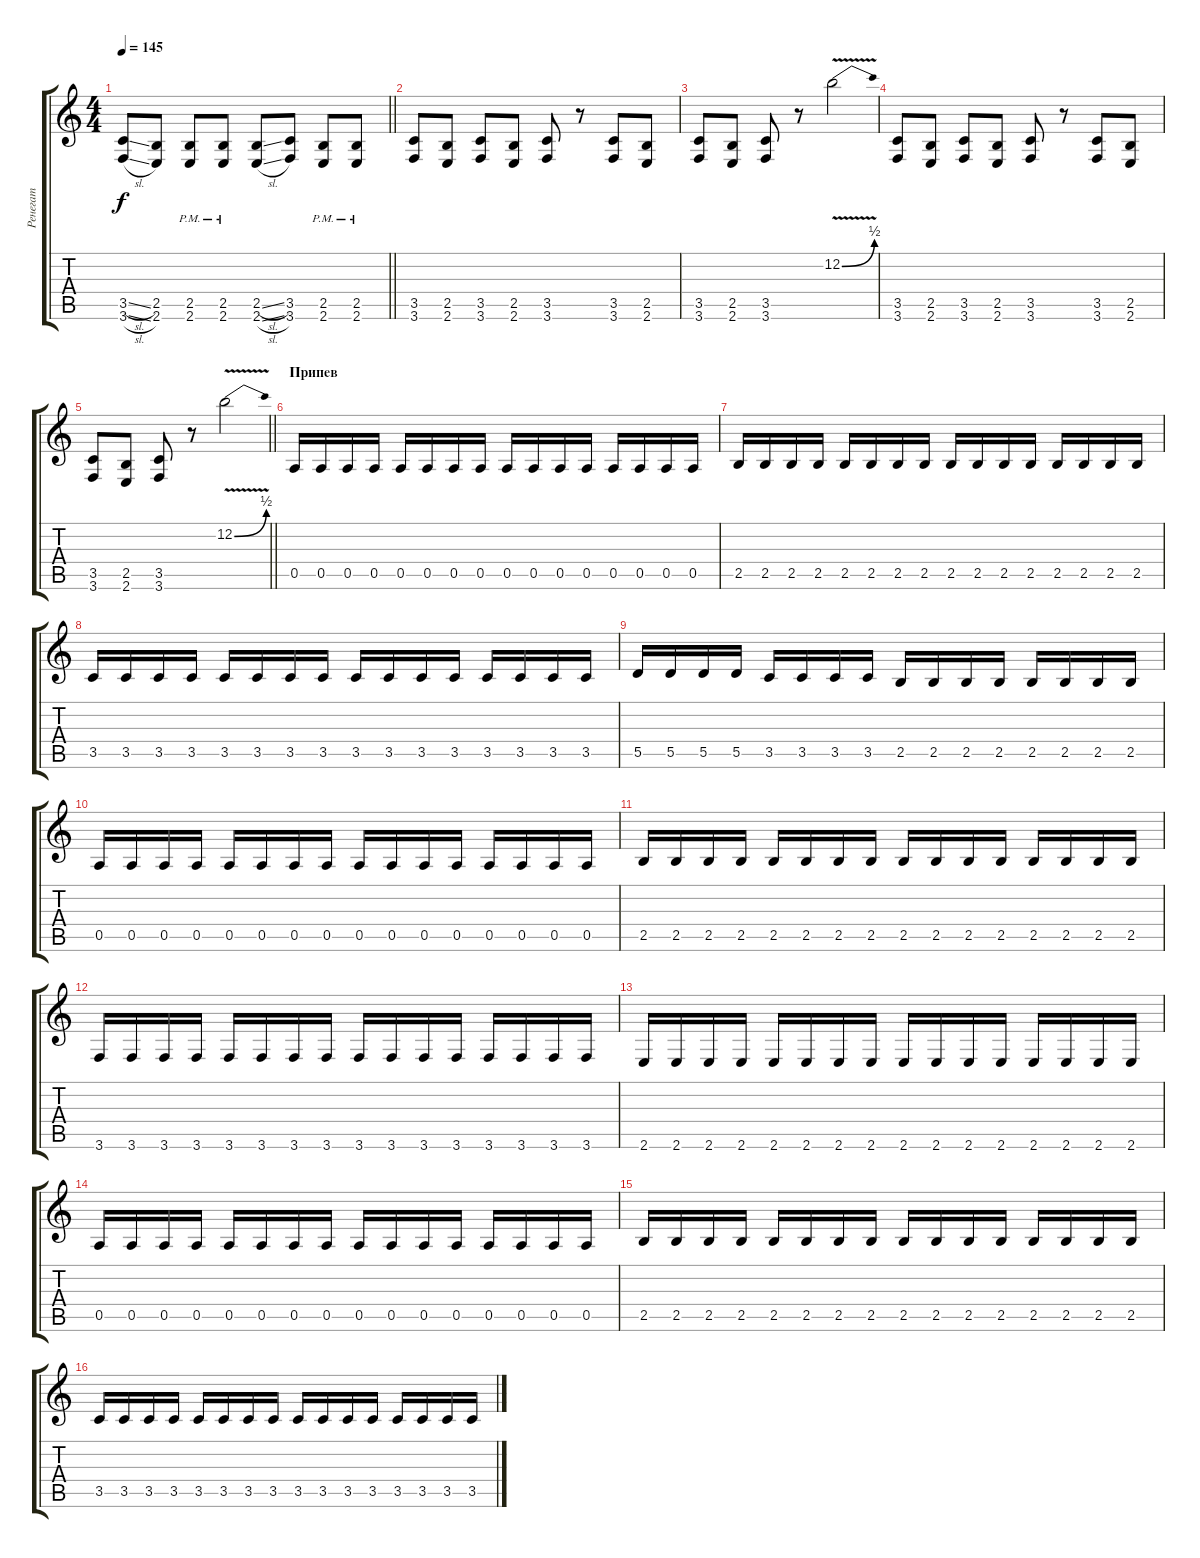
\track ("Ренегат" "Ренегат") {instrument overdrivenguitar}
\staff {score tabs}
\tuning (E4 B3 G3 D3 A2 D2) {hide}
\ts (4 4)
\tempo 145
\clef g2
\barLineRight lightlight
\ks c
(3.5{sl} 3.6{sl}).8{dy f} (2.5 2.6).8 (2.5{pm} 2.6{pm}).8 (2.5{pm} 2.6{pm}).8 (2.5{sl} 2.6{sl}).8 (3.5 3.6).8 (2.5{pm} 2.6{pm}).8 (2.5{pm} 2.6{pm}).8 |
(3.5 3.6).8 (2.5 2.6).8 (3.5 3.6).8 (2.5 2.6).8 (3.5 3.6).8 r.8 (3.5 3.6).8 (2.5 2.6).8 |
(3.5 3.6).8 (2.5 2.6).8 (3.5 3.6).8 r.8 12.2{be (bend 0 0 60 2) v}.2 |
(3.5 3.6).8 (2.5 2.6).8 (3.5 3.6).8 (2.5 2.6).8 (3.5 3.6).8 r.8 (3.5 3.6).8 (2.5 2.6).8 |
\barLineRight lightlight
(3.5 3.6).8 (2.5 2.6).8 (3.5 3.6).8 r.8 12.2{be (bend 0 0 60 2) v}.2 |
\section ("" "Припев")
0.5.16 0.5.16 0.5.16 0.5.16 0.5.16 0.5.16 0.5.16 0.5.16 0.5.16 0.5.16 0.5.16 0.5.16 0.5.16 0.5.16 0.5.16 0.5.16 |
2.5.16 2.5.16 2.5.16 2.5.16 2.5.16 2.5.16 2.5.16 2.5.16 2.5.16 2.5.16 2.5.16 2.5.16 2.5.16 2.5.16 2.5.16 2.5.16 |
3.5.16 3.5.16 3.5.16 3.5.16 3.5.16 3.5.16 3.5.16 3.5.16 3.5.16 3.5.16 3.5.16 3.5.16 3.5.16 3.5.16 3.5.16 3.5.16 |
5.5.16 5.5.16 5.5.16 5.5.16 3.5.16 3.5.16 3.5.16 3.5.16 2.5.16 2.5.16 2.5.16 2.5.16 2.5.16 2.5.16 2.5.16 2.5.16 |
0.5.16 0.5.16 0.5.16 0.5.16 0.5.16 0.5.16 0.5.16 0.5.16 0.5.16 0.5.16 0.5.16 0.5.16 0.5.16 0.5.16 0.5.16 0.5.16 |
2.5.16 2.5.16 2.5.16 2.5.16 2.5.16 2.5.16 2.5.16 2.5.16 2.5.16 2.5.16 2.5.16 2.5.16 2.5.16 2.5.16 2.5.16 2.5.16 |
3.6.16 3.6.16 3.6.16 3.6.16 3.6.16 3.6.16 3.6.16 3.6.16 3.6.16 3.6.16 3.6.16 3.6.16 3.6.16 3.6.16 3.6.16 3.6.16 |
2.6.16 2.6.16 2.6.16 2.6.16 2.6.16 2.6.16 2.6.16 2.6.16 2.6.16 2.6.16 2.6.16 2.6.16 2.6.16 2.6.16 2.6.16 2.6.16 |
0.5.16 0.5.16 0.5.16 0.5.16 0.5.16 0.5.16 0.5.16 0.5.16 0.5.16 0.5.16 0.5.16 0.5.16 0.5.16 0.5.16 0.5.16 0.5.16 |
2.5.16 2.5.16 2.5.16 2.5.16 2.5.16 2.5.16 2.5.16 2.5.16 2.5.16 2.5.16 2.5.16 2.5.16 2.5.16 2.5.16 2.5.16 2.5.16 |
3.5.16 3.5.16 3.5.16 3.5.16 3.5.16 3.5.16 3.5.16 3.5.16 3.5.16 3.5.16 3.5.16 3.5.16 3.5.16 3.5.16 3.5.16 3.5.16
